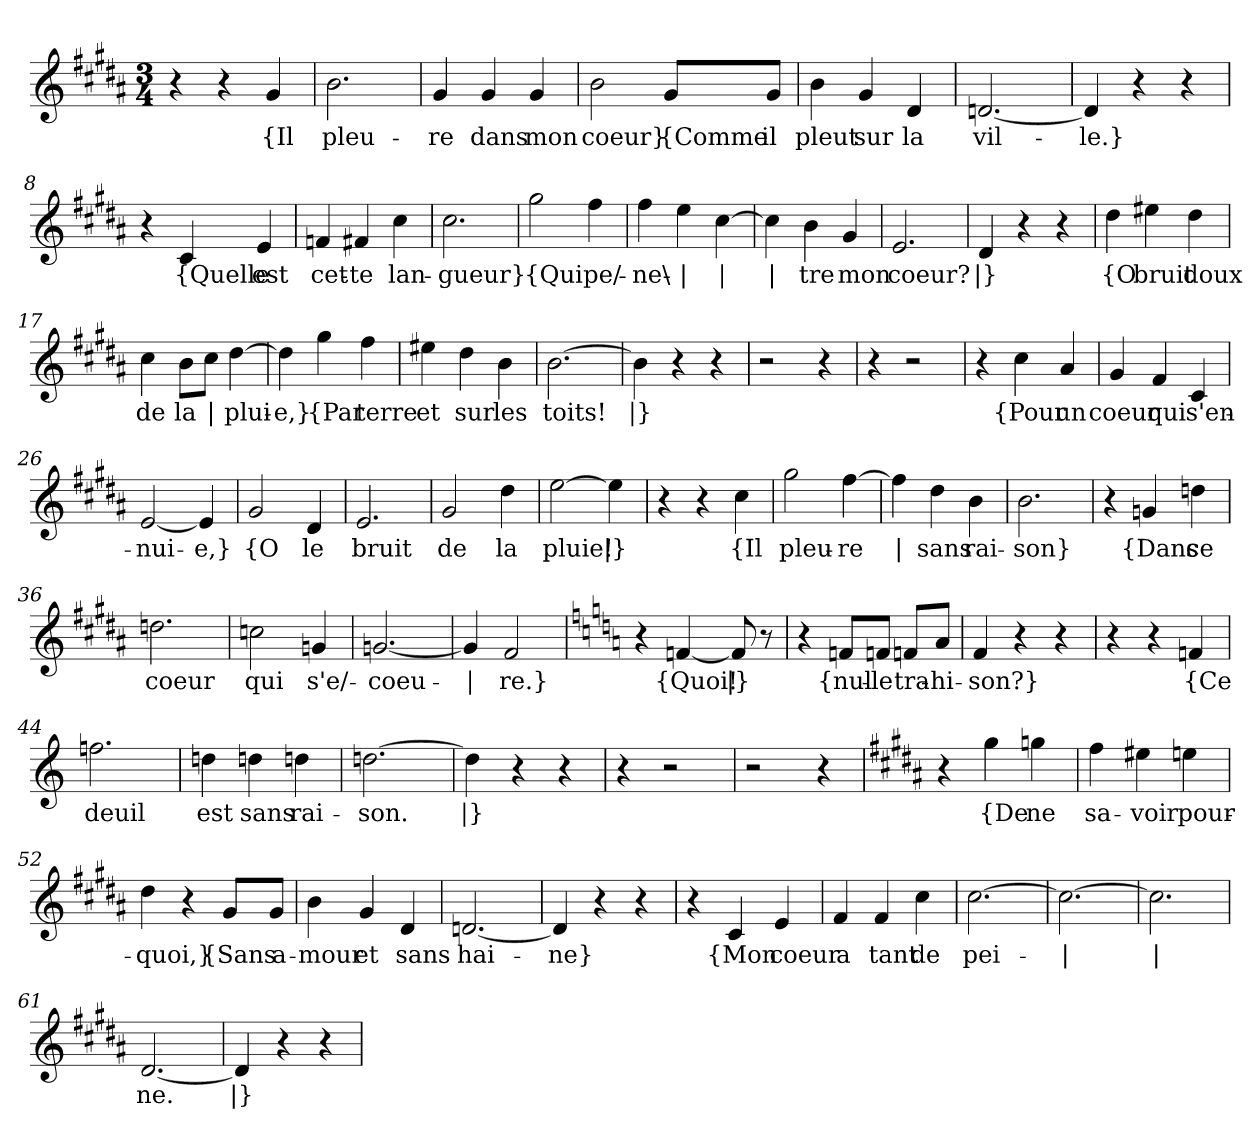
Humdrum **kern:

**kern	**text
*part1	*part1
*staff1	*staff1
*clefG2	*
*k[f#c#g#d#a#]	*
*M3/4	*
=1	=1
4r	.
4r	.
!	!LO:LY:b
4g#/	{Il
=2	=2
!	!LO:LY:b
2.b\	pleu-
=3	=3
!	!LO:LY:b
4g#/	-re
!	!LO:LY:b
4g#/	dans
!	!LO:LY:b
4g#/	mon
=4	=4
!	!LO:LY:b
2b\	coeur}
!	!LO:LY:b
8g#/L	{Comme
!	!LO:LY:b
8g#/J	il
=5	=5
!	!LO:LY:b
4b\	pleut
!	!LO:LY:b
4g#/	sur
!	!LO:LY:b
4d#/	la
=6	=6
!	!LO:LY:b
[2.dn/	vil-
=7	=7
!	!LO:LY:b
4d/]	-le.}
4r	.
4r	.
=8	=8
4r	.
!	!LO:LY:b
4c#/	{Quelle
!	!LO:LY:b
4e/	est
!!LO:LB:g=z
=9	=9
!	!LO:LY:b
4fn/	cet-
!	!LO:LY:b
4f#X/	-te
!	!LO:LY:b
4cc#\	lan-
=10	=10
!	!LO:LY:b
2.cc#\	-gueur}
=11	=11
!	!LO:LY:b
2gg#\	{Qui
!	!LO:LY:b
4ff#\	pe/-
=12	=12
!	!LO:LY:b
4ff#\	-ne\-
!	!LO:LY:b
4ee\	|
!	!LO:LY:b
[4cc#\	|
=13	=13
!	!LO:LY:b
4cc#\]	|
!	!LO:LY:b
4b\	-tre
!	!LO:LY:b
4g#/	mon
=14	=14
!	!LO:LY:b
2.e/	coeur?
=15	=15
!	!LO:LY:b
4d#/	|}
4r	.
4r	.
=16	=16
!	!LO:LY:b
4dd#\	{O
!	!LO:LY:b
4ee#X\	bruit
!	!LO:LY:b
4dd#\	doux
!!LO:LB:g=z
=17	=17
!	!LO:LY:b
4cc#\	de
!	!LO:LY:b
8b\L	la
!	!LO:LY:b
8cc#\J	|
!	!LO:LY:b
[4dd#\	plui-
=18	=18
!	!LO:LY:b
4dd#\]	-e,}
!	!LO:LY:b
4gg#\	{Par
!	!LO:LY:b
4ff#\	terre
=19	=19
!	!LO:LY:b
4ee#X\	et
!	!LO:LY:b
4dd#\	sur
!	!LO:LY:b
4b\	les
=20	=20
!	!LO:LY:b
[2.b\	toits!
=21	=21
!	!LO:LY:b
4b\]	|}
4r	.
4r	.
=22	=22
2r	.
4r	.
=23	=23
4r	.
2r	.
=24	=24
4r	.
!	!LO:LY:b
4cc#\	{Pour
!	!LO:LY:b
4a#/	un
=25	=25
!	!LO:LY:b
4g#/	coeur
!	!LO:LY:b
4f#/	qui
!	!LO:LY:b
4c#/	s'en-
!!LO:LB:g=z
=26	=26
!	!LO:LY:b
[2e/	-nui-
!	!LO:LY:b
4e/]	-e,}
=27	=27
!	!LO:LY:b
2g#/	{O
!	!LO:LY:b
4d#/	le
=28	=28
!	!LO:LY:b
2.e/	bruit
=29	=29
!	!LO:LY:b
2g#/	de
!	!LO:LY:b
4dd#\	la
=30	=30
!	!LO:LY:b
[2ee\	pluie!
!	!LO:LY:b
4ee\]	|}
=31	=31
4r	.
4r	.
!	!LO:LY:b
4cc#\	{Il
=32	=32
!	!LO:LY:b
2gg#\	pleu-
!	!LO:LY:b
[4ff#\	-re
=33	=33
!	!LO:LY:b
4ff#\]	|
!	!LO:LY:b
4dd#\	sans
!	!LO:LY:b
4b\	rai-
=34	=34
!	!LO:LY:b
2.b\	-son}
=35	=35
4r	.
!	!LO:LY:b
4gn/	{Dans
!	!LO:LY:b
4ddn\	ce
=36	=36
!	!LO:LY:b
2.ddn\	coeur
!!LO:LB:g=z
=37	=37
!	!LO:LY:b
2ccn\	qui
!	!LO:LY:b
4gn/	s'e/-
=38	=38
!	!LO:LY:b
[2.gn/	-coeu-
=39	=39
!	!LO:LY:b
4g/]	|
!	!LO:LY:b
2f#/	-re.}
=40	=40
*k[]	*
4r	.
!	!LO:LY:b
[4fn/	{Quoi!
!	!LO:LY:b
8fn/]	|}
8r	.
=41	=41
4r	.
!	!LO:LY:b
8fn/L	{nul-
!	!LO:LY:b
8fn/J	-le
!	!LO:LY:b
8fn/L	tra-
!	!LO:LY:b
8a/J	-hi-
=42	=42
!	!LO:LY:b
4f/	-son?}
4r	.
4r	.
=43	=43
4r	.
4r	.
!	!LO:LY:b
4fn/	{Ce
=44	=44
!	!LO:LY:b
2.ffn\	deuil
!!LO:LB:g=z
=45	=45
!	!LO:LY:b
4ddn\	est
!	!LO:LY:b
4ddn\	sans
!	!LO:LY:b
4ddn\	rai-
=46	=46
!	!LO:LY:b
[2.ddn\	-son.
=47	=47
!	!LO:LY:b
4ddn\]	|}
4r	.
4r	.
=48	=48
4r	.
2r	.
=49	=49
2r	.
4r	.
=50	=50
*k[f#c#g#d#a#]	*
4r	.
!	!LO:LY:b
4gg#\	{De
!	!LO:LY:b
4ggn\	ne
=51	=51
!	!LO:LY:b
4ff#\	sa-
!	!LO:LY:b
4ee#X\	-voir
!	!LO:LY:b
4een\	pour-
=52	=52
!	!LO:LY:b
4dd#\	-quoi,}
4r	.
!	!LO:LY:b
8g#/L	{Sans
!	!LO:LY:b
8g#/J	a-
=53	=53
!	!LO:LY:b
4b\	-mour
!	!LO:LY:b
4g#/	et
!	!LO:LY:b
4d#/	sans
!!LO:LB:g=z
=54	=54
!	!LO:LY:b
[2.dn/	hai-
=55	=55
!	!LO:LY:b
4d/]	-ne}
4r	.
4r	.
=56	=56
4r	.
!	!LO:LY:b
4c#/	{Mon
!	!LO:LY:b
4e/	coeur
=57	=57
!	!LO:LY:b
4f#/	a
!	!LO:LY:b
4f#/	tant
!	!LO:LY:b
4cc#\	de
=58	=58
!	!LO:LY:b
[2.cc#\	pei-
=59	=59
!	!LO:LY:b
2.cc#\_	|
=60	=60
!	!LO:LY:b
2.cc#\]	|
=61	=61
!	!LO:LY:b
[2.d#/	-ne.
=62	=62
!	!LO:LY:b
4d#/]	|}
4r	.
4r	.
=	=
*-	*-
